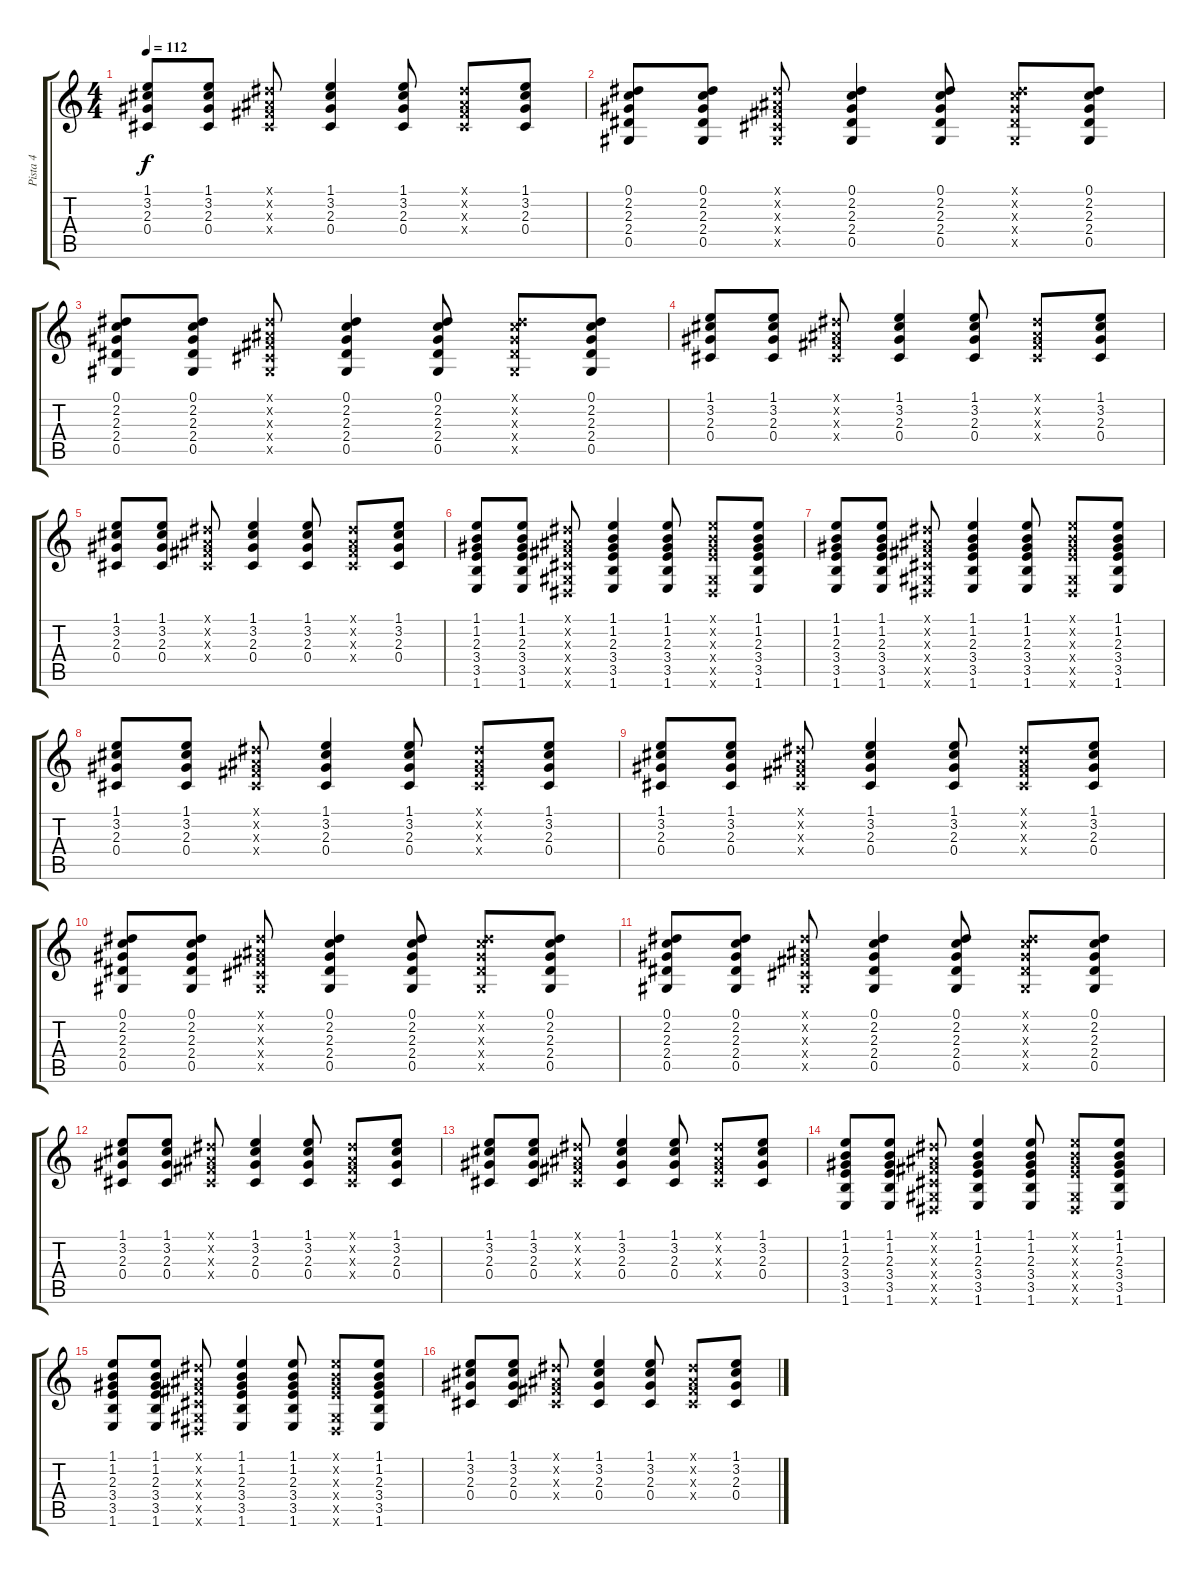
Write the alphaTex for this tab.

\track ("Pista 4" "Pista 4") {instrument acousticguitarsteel}
\staff {score tabs}
\tuning (Eb4 Bb3 Gb3 Db3 Ab2 Eb2) {hide}
\ts (4 4)
\tempo 112
\clef g2
\ks c
(1.1 3.2 2.3 0.4).8{dy f} (1.1 3.2 2.3 0.4).8 (0.1{x} 0.2{x} 0.3{x} 0.4{x}).8 (1.1 3.2 2.3 0.4).4 (1.1 3.2 2.3 0.4).8 (0.1{x} 0.2{x} 0.3{x} 0.4{x}).8 (1.1 3.2 2.3 0.4).8 |
(0.1 2.2 2.3 2.4 0.5).8 (0.1 2.2 2.3 2.4 0.5).8 (0.1{x} 0.2{x} 0.3{x} 0.4{x} 0.5{x}).8 (0.1 2.2 2.3 2.4 0.5).4 (0.1 2.2 2.3 2.4 0.5).8 (0.1{x} 2.2{x} 2.3{x} 2.4{x} 0.5{x}).8 (0.1 2.2 2.3 2.4 0.5).8 |
(0.1 2.2 2.3 2.4 0.5).8 (0.1 2.2 2.3 2.4 0.5).8 (0.1{x} 0.2{x} 0.3{x} 0.4{x} 0.5{x}).8 (0.1 2.2 2.3 2.4 0.5).4 (0.1 2.2 2.3 2.4 0.5).8 (0.1{x} 2.2{x} 2.3{x} 2.4{x} 0.5{x}).8 (0.1 2.2 2.3 2.4 0.5).8 |
(1.1 3.2 2.3 0.4).8 (1.1 3.2 2.3 0.4).8 (0.1{x} 0.2{x} 0.3{x} 0.4{x}).8 (1.1 3.2 2.3 0.4).4 (1.1 3.2 2.3 0.4).8 (0.1{x} 0.2{x} 0.3{x} 0.4{x}).8 (1.1 3.2 2.3 0.4).8 |
(1.1 3.2 2.3 0.4).8 (1.1 3.2 2.3 0.4).8 (0.1{x} 0.2{x} 0.3{x} 0.4{x}).8 (1.1 3.2 2.3 0.4).4 (1.1 3.2 2.3 0.4).8 (0.1{x} 0.2{x} 0.3{x} 0.4{x}).8 (1.1 3.2 2.3 0.4).8 |
(1.1 1.2 2.3 3.4 3.5 1.6).8 (1.1 1.2 2.3 3.4 3.5 1.6).8 (0.1{x} 0.2{x} 0.3{x} 0.4{x} 0.5{x} 0.6{x}).8 (1.1 1.2 2.3 3.4 3.5 1.6).4 (1.1 1.2 2.3 3.4 3.5 1.6).8 (1.1{x} 1.2{x} 2.3{x} 3.4{x} 0.5{x} 0.6{x}).8 (1.1 1.2 2.3 3.4 3.5 1.6).8 |
(1.1 1.2 2.3 3.4 3.5 1.6).8 (1.1 1.2 2.3 3.4 3.5 1.6).8 (0.1{x} 0.2{x} 0.3{x} 0.4{x} 0.5{x} 0.6{x}).8 (1.1 1.2 2.3 3.4 3.5 1.6).4 (1.1 1.2 2.3 3.4 3.5 1.6).8 (1.1{x} 1.2{x} 2.3{x} 3.4{x} 0.5{x} 0.6{x}).8 (1.1 1.2 2.3 3.4 3.5 1.6).8 |
(1.1 3.2 2.3 0.4).8 (1.1 3.2 2.3 0.4).8 (0.1{x} 0.2{x} 0.3{x} 0.4{x}).8 (1.1 3.2 2.3 0.4).4 (1.1 3.2 2.3 0.4).8 (0.1{x} 0.2{x} 0.3{x} 0.4{x}).8 (1.1 3.2 2.3 0.4).8 |
(1.1 3.2 2.3 0.4).8 (1.1 3.2 2.3 0.4).8 (0.1{x} 0.2{x} 0.3{x} 0.4{x}).8 (1.1 3.2 2.3 0.4).4 (1.1 3.2 2.3 0.4).8 (0.1{x} 0.2{x} 0.3{x} 0.4{x}).8 (1.1 3.2 2.3 0.4).8 |
(0.1 2.2 2.3 2.4 0.5).8 (0.1 2.2 2.3 2.4 0.5).8 (0.1{x} 0.2{x} 0.3{x} 0.4{x} 0.5{x}).8 (0.1 2.2 2.3 2.4 0.5).4 (0.1 2.2 2.3 2.4 0.5).8 (0.1{x} 2.2{x} 2.3{x} 2.4{x} 0.5{x}).8 (0.1 2.2 2.3 2.4 0.5).8 |
(0.1 2.2 2.3 2.4 0.5).8 (0.1 2.2 2.3 2.4 0.5).8 (0.1{x} 0.2{x} 0.3{x} 0.4{x} 0.5{x}).8 (0.1 2.2 2.3 2.4 0.5).4 (0.1 2.2 2.3 2.4 0.5).8 (0.1{x} 2.2{x} 2.3{x} 2.4{x} 0.5{x}).8 (0.1 2.2 2.3 2.4 0.5).8 |
(1.1 3.2 2.3 0.4).8 (1.1 3.2 2.3 0.4).8 (0.1{x} 0.2{x} 0.3{x} 0.4{x}).8 (1.1 3.2 2.3 0.4).4 (1.1 3.2 2.3 0.4).8 (0.1{x} 0.2{x} 0.3{x} 0.4{x}).8 (1.1 3.2 2.3 0.4).8 |
(1.1 3.2 2.3 0.4).8 (1.1 3.2 2.3 0.4).8 (0.1{x} 0.2{x} 0.3{x} 0.4{x}).8 (1.1 3.2 2.3 0.4).4 (1.1 3.2 2.3 0.4).8 (0.1{x} 0.2{x} 0.3{x} 0.4{x}).8 (1.1 3.2 2.3 0.4).8 |
(1.1 1.2 2.3 3.4 3.5 1.6).8 (1.1 1.2 2.3 3.4 3.5 1.6).8 (0.1{x} 0.2{x} 0.3{x} 0.4{x} 0.5{x} 0.6{x}).8 (1.1 1.2 2.3 3.4 3.5 1.6).4 (1.1 1.2 2.3 3.4 3.5 1.6).8 (1.1{x} 1.2{x} 2.3{x} 3.4{x} 0.5{x} 0.6{x}).8 (1.1 1.2 2.3 3.4 3.5 1.6).8 |
(1.1 1.2 2.3 3.4 3.5 1.6).8 (1.1 1.2 2.3 3.4 3.5 1.6).8 (0.1{x} 0.2{x} 0.3{x} 0.4{x} 0.5{x} 0.6{x}).8 (1.1 1.2 2.3 3.4 3.5 1.6).4 (1.1 1.2 2.3 3.4 3.5 1.6).8 (1.1{x} 1.2{x} 2.3{x} 3.4{x} 0.5{x} 0.6{x}).8 (1.1 1.2 2.3 3.4 3.5 1.6).8 |
(1.1 3.2 2.3 0.4).8 (1.1 3.2 2.3 0.4).8 (0.1{x} 0.2{x} 0.3{x} 0.4{x}).8 (1.1 3.2 2.3 0.4).4 (1.1 3.2 2.3 0.4).8 (0.1{x} 0.2{x} 0.3{x} 0.4{x}).8 (1.1 3.2 2.3 0.4).8
